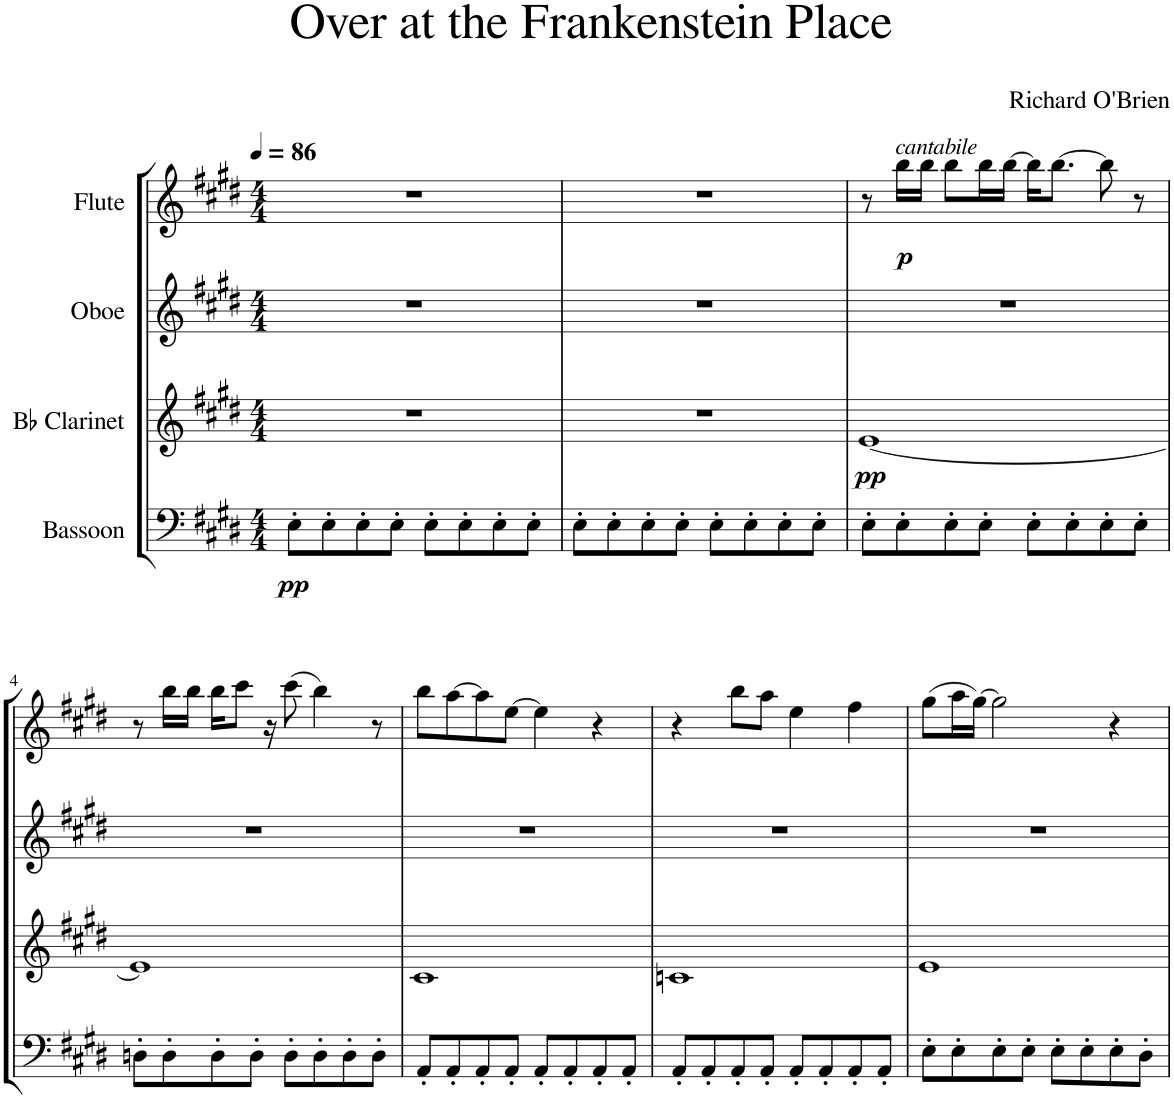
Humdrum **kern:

**kern	**dynam	**kern	**dynam	**kern	**kern	**dynam
*part4	*part4	*part3	*part3	*part2	*part1	*part1
*staff4	*staff4	*staff3	*staff3	*staff2	*staff1	*staff1
*I"Bassoon	*	*I"Bb Clarinet	*	*I"Oboe	*I"Flute	*
*I'Bsn	*	*I'Cl	*	*I'Ob	*I'Fl	*
*clefF4	*	*clefG2	*	*clefG2	*clefG2	*
*	*	*ITrd1c2	*	*	*	*
*k[f#c#g#d#]	*	*k[f#c#g#d#]	*	*k[f#c#g#d#]	*k[f#c#g#d#]	*
*M4/4	*	*M4/4	*	*M4/4	*M4/4	*
*MM86	*	*MM86	*	*MM86	*MM86	*
=1	=1	=1	=1	=1	=1	=1
!	!LO:DY:b	!	!	!	!	!
8E'\L	pp	1r	.	1r	1r	.
8E'\	.	.	.	.	.	.
8E'\	.	.	.	.	.	.
8E'\J	.	.	.	.	.	.
8E'\L	.	.	.	.	.	.
8E'\	.	.	.	.	.	.
8E'\	.	.	.	.	.	.
8E'\J	.	.	.	.	.	.
=2	=2	=2	=2	=2	=2	=2
8E'\L	.	1r	.	1r	1r	.
8E'\	.	.	.	.	.	.
8E'\	.	.	.	.	.	.
8E'\J	.	.	.	.	.	.
8E'\L	.	.	.	.	.	.
8E'\	.	.	.	.	.	.
8E'\	.	.	.	.	.	.
8E'\J	.	.	.	.	.	.
=3	=3	=3	=3	=3	=3	=3
!	!	!	!LO:DY:b	!	!	!
8E'\L	.	[1e	pp	1r	8r	.
!	!	!	!	!	!LO:TX:a:i:t=cantabile	!
!	!	!	!	!	!	!LO:DY:b
8E'\	.	.	.	.	16bb\LL	p
.	.	.	.	.	16bb\JJ	.
8E'\	.	.	.	.	8bb\L	.
8E'\J	.	.	.	.	16bb\L	.
.	.	.	.	.	[16bb\JJ	.
8E'\L	.	.	.	.	16bb\KL]	.
.	.	.	.	.	[8.bb\J	.
8E'\	.	.	.	.	.	.
8E'\	.	.	.	.	8bb\]	.
8E'\J	.	.	.	.	8r	.
!!LO:LB:g=z
=4	=4	=4	=4	=4	=4	=4
8Dn'\L	.	1e]	.	1r	8r	.
8D'\	.	.	.	.	16bb\LL	.
.	.	.	.	.	16bb\JJ	.
8D'\	.	.	.	.	16bb\KL	.
.	.	.	.	.	8ccc#\J	.
8D'\J	.	.	.	.	.	.
.	.	.	.	.	16r	.
8D'\L	.	.	.	.	(8ccc#\	.
8D'\	.	.	.	.	4bb\)	.
8D'\	.	.	.	.	.	.
8D'\J	.	.	.	.	8r	.
=5	=5	=5	=5	=5	=5	=5
8AA'/L	.	1c#	.	1r	8bb\L	.
8AA'/	.	.	.	.	[8aa\	.
8AA'/	.	.	.	.	8aa\]	.
8AA'/J	.	.	.	.	[8ee\J	.
8AA'/L	.	.	.	.	4ee\]	.
8AA'/	.	.	.	.	.	.
8AA'/	.	.	.	.	4r	.
8AA'/J	.	.	.	.	.	.
=6	=6	=6	=6	=6	=6	=6
8AA'/L	.	1cn	.	1r	4r	.
8AA'/	.	.	.	.	.	.
8AA'/	.	.	.	.	8bb\L	.
8AA'/J	.	.	.	.	8aa\J	.
8AA'/L	.	.	.	.	4ee\	.
8AA'/	.	.	.	.	.	.
8AA'/	.	.	.	.	4ff#\	.
8AA'/J	.	.	.	.	.	.
=7	=7	=7	=7	=7	=7	=7
8E'\L	.	1e	.	1r	(8gg#\L	.
8E'\	.	.	.	.	16aa\L	.
.	.	.	.	.	[16gg#\JJ)	.
8E'\	.	.	.	.	2gg#\]	.
8E'\J	.	.	.	.	.	.
8E'\L	.	.	.	.	.	.
8E'\	.	.	.	.	.	.
8E'\	.	.	.	.	4r	.
8D#'\J	.	.	.	.	.	.
=	=	=	=	=	=	=
*-	*-	*-	*-	*-	*-	*-
